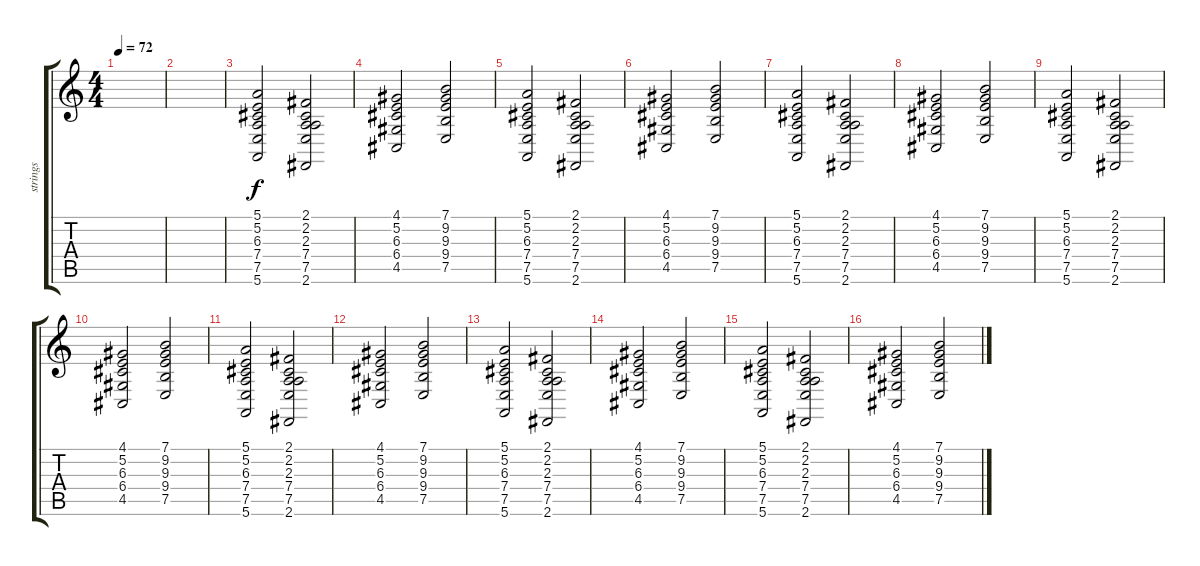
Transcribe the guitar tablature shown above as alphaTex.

\track ("strings" "strings") {instrument stringensemble1}
\staff {score tabs}
\tuning (E4 B3 G3 D3 A2 E2) {hide}
\ts (4 4)
\tempo 72
\clef g2
\ks c
|
|
(5.1 5.2 6.3 7.4 7.5 5.6).2 (2.1 2.2 2.3 7.4 7.5 2.6).2 |
(4.1 5.2 6.3 6.4 4.5).2 (7.1 9.2 9.3 9.4 7.5).2 |
(5.1 5.2 6.3 7.4 7.5 5.6).2 (2.1 2.2 2.3 7.4 7.5 2.6).2 |
(4.1 5.2 6.3 6.4 4.5).2 (7.1 9.2 9.3 9.4 7.5).2 |
(5.1 5.2 6.3 7.4 7.5 5.6).2 (2.1 2.2 2.3 7.4 7.5 2.6).2 |
(4.1 5.2 6.3 6.4 4.5).2 (7.1 9.2 9.3 9.4 7.5).2 |
(5.1 5.2 6.3 7.4 7.5 5.6).2 (2.1 2.2 2.3 7.4 7.5 2.6).2 |
(4.1 5.2 6.3 6.4 4.5).2 (7.1 9.2 9.3 9.4 7.5).2 |
(5.1 5.2 6.3 7.4 7.5 5.6).2 (2.1 2.2 2.3 7.4 7.5 2.6).2 |
(4.1 5.2 6.3 6.4 4.5).2 (7.1 9.2 9.3 9.4 7.5).2 |
(5.1 5.2 6.3 7.4 7.5 5.6).2 (2.1 2.2 2.3 7.4 7.5 2.6).2 |
(4.1 5.2 6.3 6.4 4.5).2 (7.1 9.2 9.3 9.4 7.5).2 |
(5.1 5.2 6.3 7.4 7.5 5.6).2 (2.1 2.2 2.3 7.4 7.5 2.6).2 |
(4.1 5.2 6.3 6.4 4.5).2 (7.1 9.2 9.3 9.4 7.5).2
